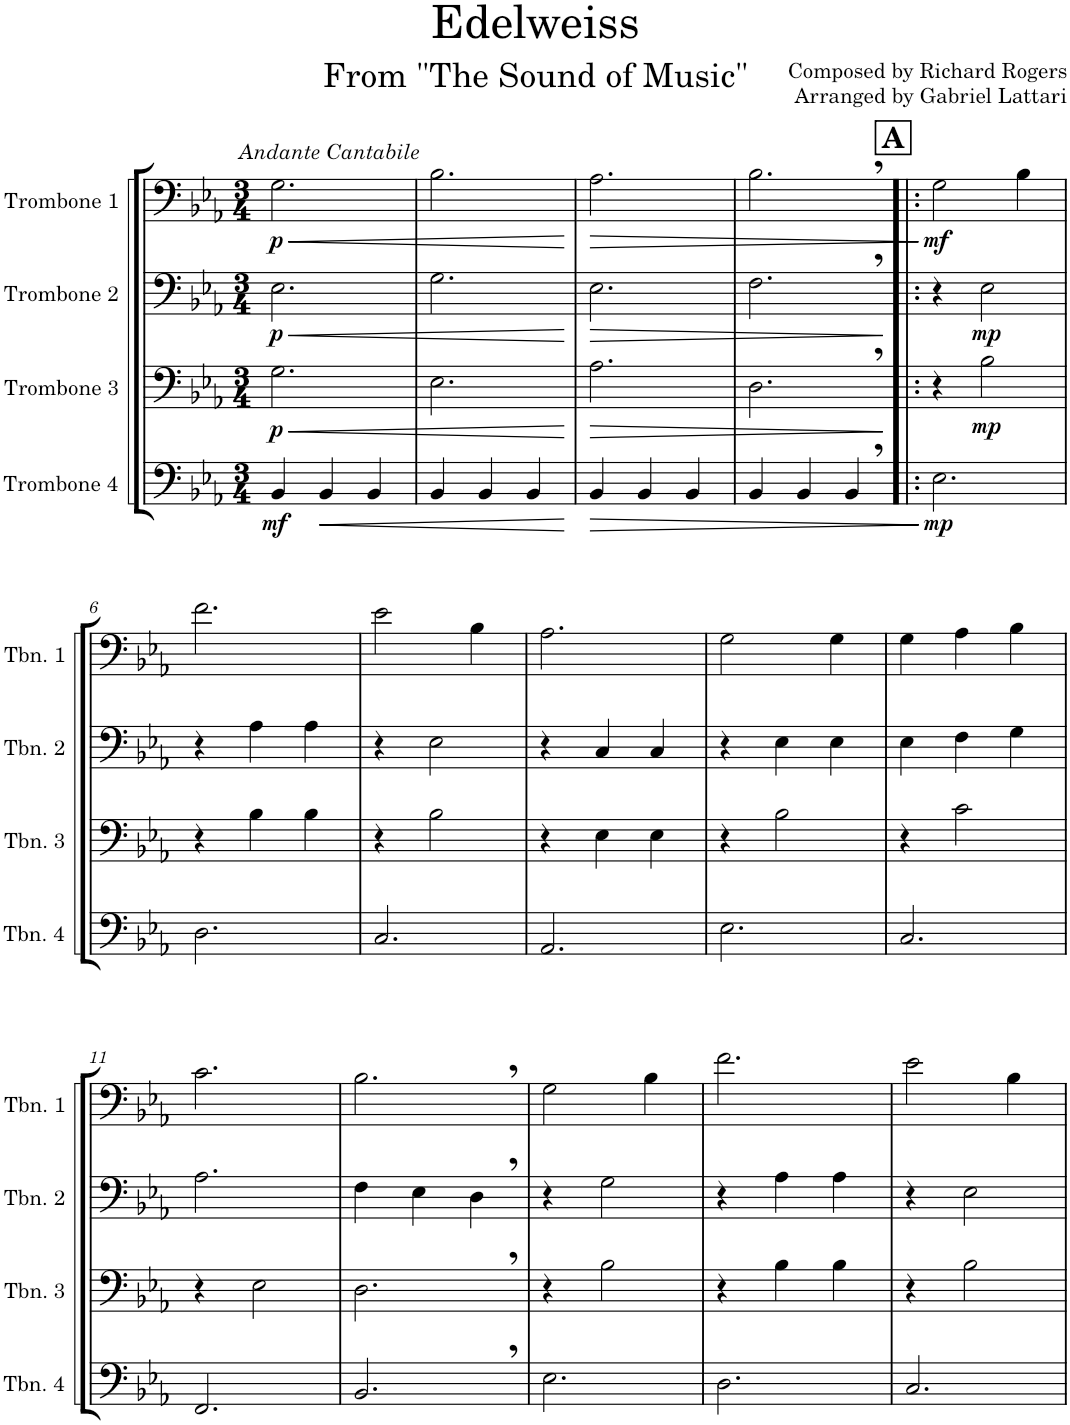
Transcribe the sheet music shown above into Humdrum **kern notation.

**kern	**dynam	**kern	**dynam	**kern	**dynam	**kern	**dynam
*part4	*part4	*part3	*part3	*part2	*part2	*part1	*part1
*staff4	*staff4	*staff3	*staff3	*staff2	*staff2	*staff1	*staff1
*I"Trombone 4	*	*I"Trombone 3	*	*I"Trombone 2	*	*I"Trombone 1	*
*I'Tbn. 4	*	*I'Tbn. 3	*	*I'Tbn. 2	*	*I'Tbn. 1	*
*clefF4	*	*clefF4	*	*clefF4	*	*clefF4	*
*k[b-e-a-]	*	*k[b-e-a-]	*	*k[b-e-a-]	*	*k[b-e-a-]	*
*M3/4	*	*M3/4	*	*M3/4	*	*M3/4	*
=1	=1	=1	=1	=1	=1	=1	=1
!	!	!	!	!	!	!LO:TX:a:i:t=Andante Cantabile	!
!	!LO:DY:b	!	!LO:HP:b	!	!LO:HP:b	!	!LO:HP:b
!	!	!	!LO:DY:n=1:b	!	!LO:DY:n=1:b	!	!LO:DY:n=1:b
4BB-/	mf	2.G\	< p	2.E-\	< p	2.G\	< p
!	!LO:HP:b	!	!	!	!	!	!
4BB-/	<	.	.	.	.	.	.
4BB-/	.	.	.	.	.	.	.
=2	=2	=2	=2	=2	=2	=2	=2
4BB-/	.	2.E-\	.	2.G\	.	2.B-\	.
4BB-/	.	.	.	.	.	.	.
4BB-/	.	.	.	.	.	.	.
.	[	.	[	.	[	.	[
=3	=3	=3	=3	=3	=3	=3	=3
!	!LO:HP:b	!	!LO:HP:b	!	!LO:HP:b	!	!LO:HP:b
4BB-/	>	2.A-\	>	2.E-\	>	2.A-\	>
4BB-/	.	.	.	.	.	.	.
4BB-/	.	.	.	.	.	.	.
=4	=4	=4	=4	=4	=4	=4	=4
4BB-/	.	2.D,\	.	2.F,\	.	2.B-,\	.
4BB-/	.	.	.	.	.	.	.
4BB-,/	.	.	.	.	.	.	.
.	]	.	]	.	]	.	]
!!LO:REH:place=s1:a:B:cj:fs=14:t=A
=5!|:	=5!|:	=5!|:	=5!|:	=5!|:	=5!|:	=5!|:	=5!|:
!	!LO:DY:b	!	!	!	!	!	!LO:DY:b
2.E-\	mp	4r	.	4r	.	2G\	mf
!	!	!	!LO:DY:b	!	!LO:DY:b	!	!
.	.	2B-\	mp	2E-\	mp	.	.
.	.	.	.	.	.	4B-\	.
!!LO:LB:g=z
=6	=6	=6	=6	=6	=6	=6	=6
2.D\	.	4r	.	4r	.	2.f\	.
.	.	4B-\	.	4A-\	.	.	.
.	.	4B-\	.	4A-\	.	.	.
=7	=7	=7	=7	=7	=7	=7	=7
2.C/	.	4r	.	4r	.	2e-\	.
.	.	2B-\	.	2E-\	.	.	.
.	.	.	.	.	.	4B-\	.
=8	=8	=8	=8	=8	=8	=8	=8
2.AA-/	.	4r	.	4r	.	2.A-\	.
.	.	4E-\	.	4C/	.	.	.
.	.	4E-\	.	4C/	.	.	.
=9	=9	=9	=9	=9	=9	=9	=9
2.E-\	.	4r	.	4r	.	2G\	.
.	.	2B-\	.	4E-\	.	.	.
.	.	.	.	4E-\	.	4G\	.
=10	=10	=10	=10	=10	=10	=10	=10
2.C/	.	4r	.	4E-\	.	4G\	.
.	.	2c\	.	4F\	.	4A-\	.
.	.	.	.	4G\	.	4B-\	.
!!LO:LB:g=z
=11	=11	=11	=11	=11	=11	=11	=11
2.FF/	.	4r	.	2.A-\	.	2.c\	.
.	.	2E-\	.	.	.	.	.
=12	=12	=12	=12	=12	=12	=12	=12
2.BB-,/	.	2.D,\	.	4F\	.	2.B-,\	.
.	.	.	.	4E-\	.	.	.
.	.	.	.	4D,\	.	.	.
=13	=13	=13	=13	=13	=13	=13	=13
2.E-\	.	4r	.	4r	.	2G\	.
.	.	2B-\	.	2G\	.	.	.
.	.	.	.	.	.	4B-\	.
=14	=14	=14	=14	=14	=14	=14	=14
2.D\	.	4r	.	4r	.	2.f\	.
.	.	4B-\	.	4A-\	.	.	.
.	.	4B-\	.	4A-\	.	.	.
=15	=15	=15	=15	=15	=15	=15	=15
2.C/	.	4r	.	4r	.	2e-\	.
.	.	2B-\	.	2E-\	.	.	.
.	.	.	.	.	.	4B-\	.
=	=	=	=	=	=	=	=
*-	*-	*-	*-	*-	*-	*-	*-
